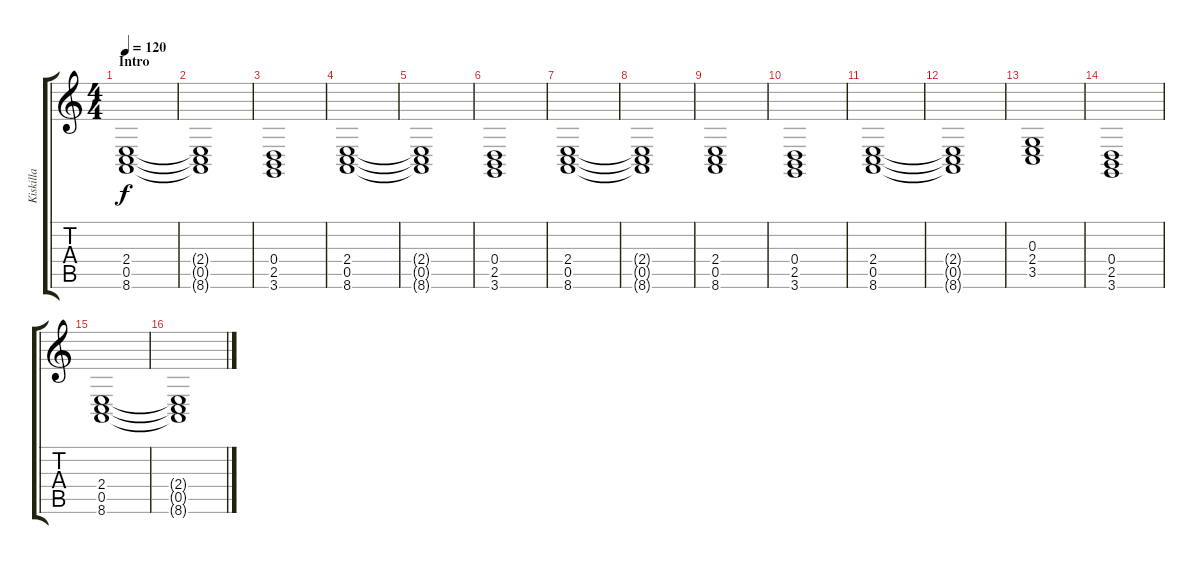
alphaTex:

\track ("Kiskilla" "Kiskilla") {instrument drawbarorgan}
\staff {score tabs}
\tuning (E4 B3 G3 D3 A2 E2) {hide}
\ts (4 4)
\section ("" "Intro")
\tempo 120
\clef g2
\ks c
(2.4 0.5 8.6).1{dy f volume 6 instrument tremolostrings} |
(2.4{t} 0.5{t} 8.6{t}).1 |
(0.4 2.5 3.6).1 |
(2.4 0.5 8.6).1 |
(2.4{t} 0.5{t} 8.6{t}).1 |
(0.4 2.5 3.6).1 |
(2.4 0.5 8.6).1 |
(2.4{t} 0.5{t} 8.6{t}).1 |
(2.4 0.5 8.6).1 |
(0.4 2.5 3.6).1 |
(2.4 0.5 8.6).1 |
(2.4{t} 0.5{t} 8.6{t}).1 |
(0.3 2.4 3.5).1 |
(0.4 2.5 3.6).1 |
(2.4 0.5 8.6).1 |
(2.4{t} 0.5{t} 8.6{t}).1
